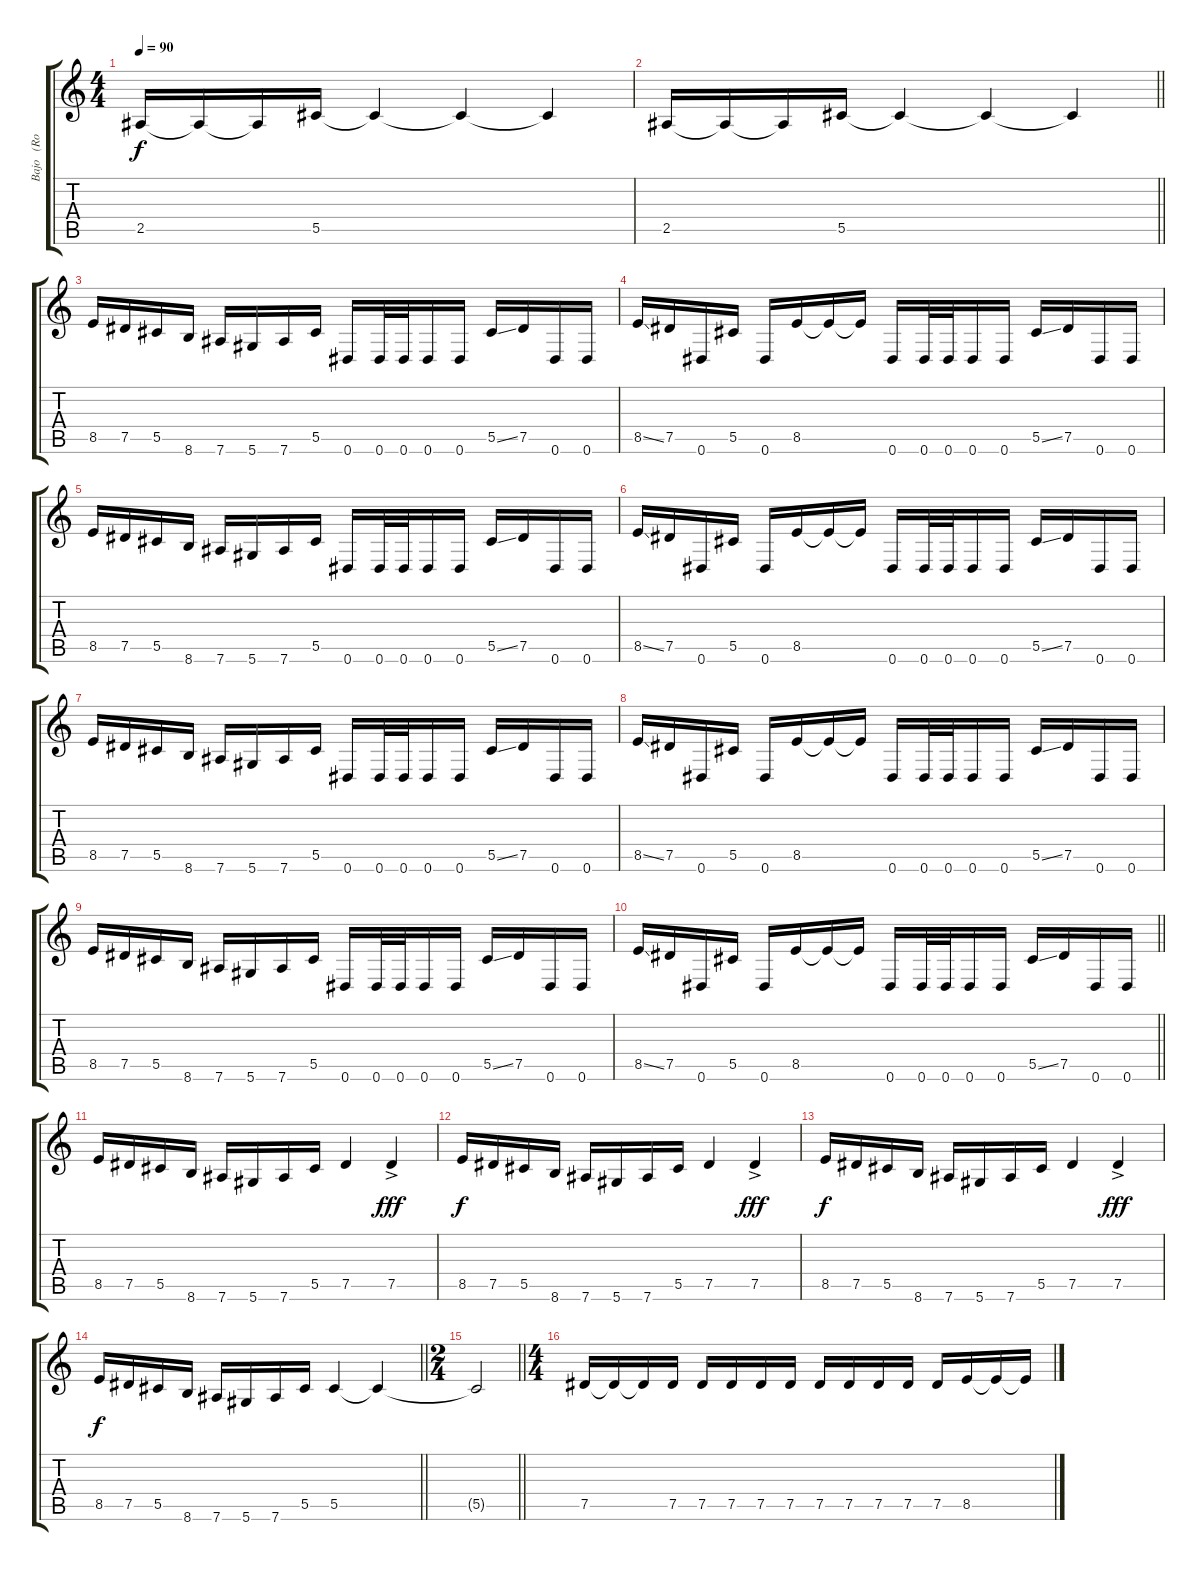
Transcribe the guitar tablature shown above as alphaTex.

\track ("Bajo   (Rodrigo)" "Bajo   (Ro") {instrument electricbasspick}
\staff {score tabs}
\tuning (Eb4 Bb3 Gb3 Db3 Ab2 Eb2) {hide}
\ts (4 4)
\tempo 90
\clef g2
\ks c
2.5.16{dy f} 2.5{t}.16 2.5{t}.16 5.5.16 5.5{t}.4 5.5{t}.4 5.5{t}.4 |
\barLineRight lightlight
2.5.16 2.5{t}.16 2.5{t}.16 5.5.16 5.5{t}.4 5.5{t}.4 5.5{t}.4 |
8.5.16 7.5.16 5.5.16 8.6.16 7.6.16 5.6.16 7.6.16 5.5.16 0.6.16 0.6.32 0.6.32 0.6.16 0.6.16 5.5{ss}.16 7.5.16 0.6.16 0.6.16 |
8.5{ss}.16 7.5.16 0.6.16 5.5.16 0.6.16 8.5.16 8.5{t}.16 8.5{t}.16 0.6.16 0.6.32 0.6.32 0.6.16 0.6.16 5.5{ss}.16 7.5.16 0.6.16 0.6.16 |
8.5.16 7.5.16 5.5.16 8.6.16 7.6.16 5.6.16 7.6.16 5.5.16 0.6.16 0.6.32 0.6.32 0.6.16 0.6.16 5.5{ss}.16 7.5.16 0.6.16 0.6.16 |
8.5{ss}.16 7.5.16 0.6.16 5.5.16 0.6.16 8.5.16 8.5{t}.16 8.5{t}.16 0.6.16 0.6.32 0.6.32 0.6.16 0.6.16 5.5{ss}.16 7.5.16 0.6.16 0.6.16 |
8.5.16 7.5.16 5.5.16 8.6.16 7.6.16 5.6.16 7.6.16 5.5.16 0.6.16 0.6.32 0.6.32 0.6.16 0.6.16 5.5{ss}.16 7.5.16 0.6.16 0.6.16 |
8.5{ss}.16 7.5.16 0.6.16 5.5.16 0.6.16 8.5.16 8.5{t}.16 8.5{t}.16 0.6.16 0.6.32 0.6.32 0.6.16 0.6.16 5.5{ss}.16 7.5.16 0.6.16 0.6.16 |
8.5.16 7.5.16 5.5.16 8.6.16 7.6.16 5.6.16 7.6.16 5.5.16 0.6.16 0.6.32 0.6.32 0.6.16 0.6.16 5.5{ss}.16 7.5.16 0.6.16 0.6.16 |
\barLineRight lightlight
8.5{ss}.16 7.5.16 0.6.16 5.5.16 0.6.16 8.5.16 8.5{t}.16 8.5{t}.16 0.6.16 0.6.32 0.6.32 0.6.16 0.6.16 5.5{ss}.16 7.5.16 0.6.16 0.6.16 |
8.5.16 7.5.16 5.5.16 8.6.16 7.6.16 5.6.16 7.6.16 5.5.16 7.5.4 7.5{ac}.4{dy fff} |
8.5.16{dy f} 7.5.16 5.5.16 8.6.16 7.6.16 5.6.16 7.6.16 5.5.16 7.5.4 7.5{ac}.4{dy fff} |
8.5.16{dy f} 7.5.16 5.5.16 8.6.16 7.6.16 5.6.16 7.6.16 5.5.16 7.5.4 7.5{ac}.4{dy fff} |
\barLineRight lightlight
8.5.16{dy f} 7.5.16 5.5.16 8.6.16 7.6.16 5.6.16 7.6.16 5.5.16 5.5.4 5.5{t}.4 |
\ts (2 4)
\barLineRight lightlight
5.5{t}.2 |
\ts (4 4)
7.5.16 7.5{t}.16 7.5{t}.16 7.5.16 7.5.16 7.5.16 7.5.16 7.5.16 7.5.16 7.5.16 7.5.16 7.5.16 7.5.16 8.5.16 8.5{t}.16 8.5{t}.16
